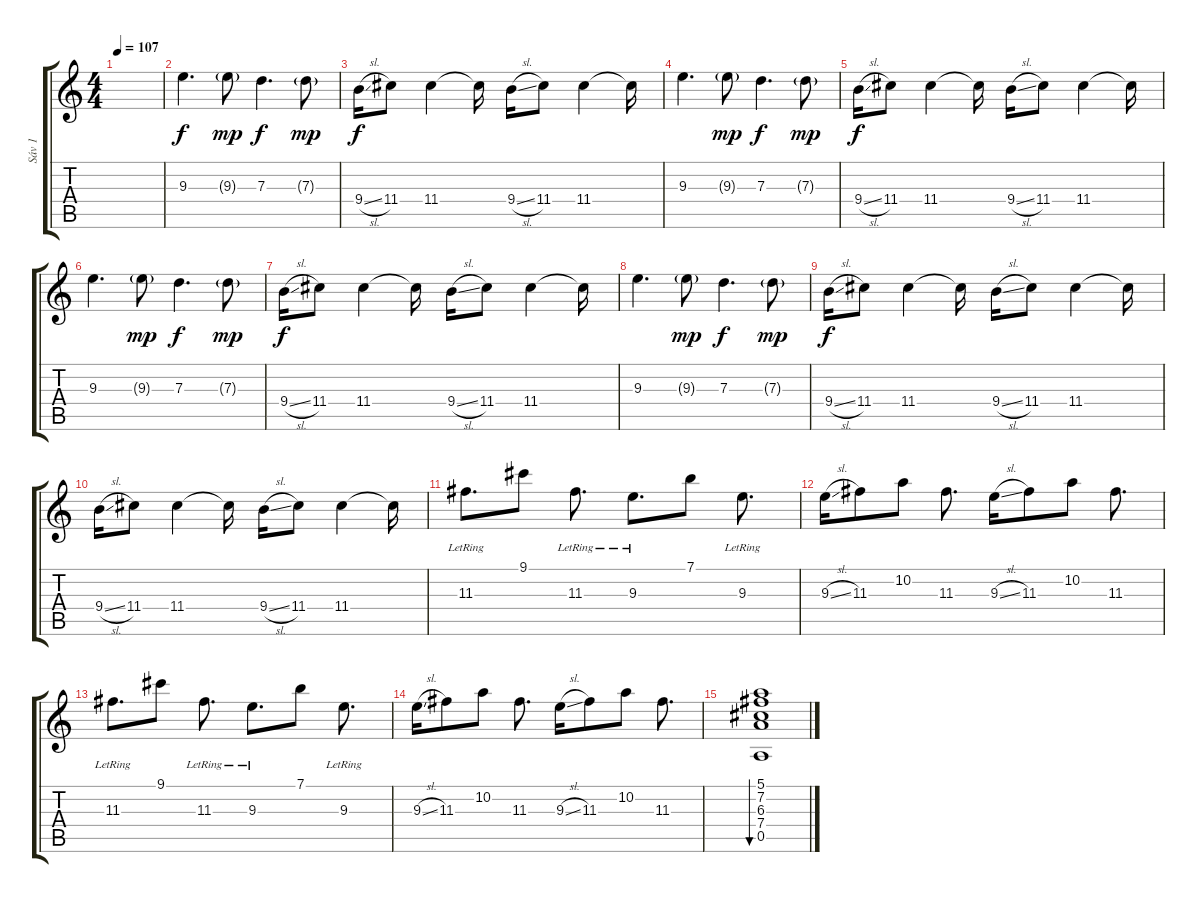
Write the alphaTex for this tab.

\track ("Sáv 1" "Sáv 1") {instrument acousticguitarsteel}
\staff {score tabs}
\tuning (E4 B3 G3 D3 A2 E2) {hide}
\ts (4 4)
\tempo 107
\clef g2
\ks c
|
9.3.4{d} 9.3{g}.8{dy mp} 7.3.4{d dy f} 7.3{g}.8{dy mp} |
9.4{sl}.16{dy f} 11.4.8 11.4.4 11.4{t}.16 9.4{sl}.16 11.4.8 11.4.4 11.4{t}.16 |
9.3.4{d} 9.3{g}.8{dy mp} 7.3.4{d dy f} 7.3{g}.8{dy mp} |
9.4{sl}.16{dy f} 11.4.8 11.4.4 11.4{t}.16 9.4{sl}.16 11.4.8 11.4.4 11.4{t}.16 |
9.3.4{d} 9.3{g}.8{dy mp} 7.3.4{d dy f} 7.3{g}.8{dy mp} |
9.4{sl}.16{dy f} 11.4.8 11.4.4 11.4{t}.16 9.4{sl}.16 11.4.8 11.4.4 11.4{t}.16 |
9.3.4{d} 9.3{g}.8{dy mp} 7.3.4{d dy f} 7.3{g}.8{dy mp} |
9.4{sl}.16{dy f} 11.4.8 11.4.4 11.4{t}.16 9.4{sl}.16 11.4.8 11.4.4 11.4{t}.16 |
9.4{sl}.16 11.4.8 11.4.4 11.4{t}.16 9.4{sl}.16 11.4.8 11.4.4 11.4{t}.16 |
11.3{lr}.8{d} 9.1.8 11.3{lr}.8{d} 9.3{lr}.8{d} 7.1.8 9.3{lr}.8{d} |
9.3{sl}.16 11.3.8 10.2.8 11.3.8{d} 9.3{sl}.16 11.3.8 10.2.8 11.3.8{d} |
11.3{lr}.8{d} 9.1.8 11.3{lr}.8{d} 9.3{lr}.8{d} 7.1.8 9.3{lr}.8{d} |
9.3{sl}.16 11.3.8 10.2.8 11.3.8{d} 9.3{sl}.16 11.3.8 10.2.8 11.3.8{d} |
(5.1 7.2 6.3 7.4 0.5).1{bu 30}
